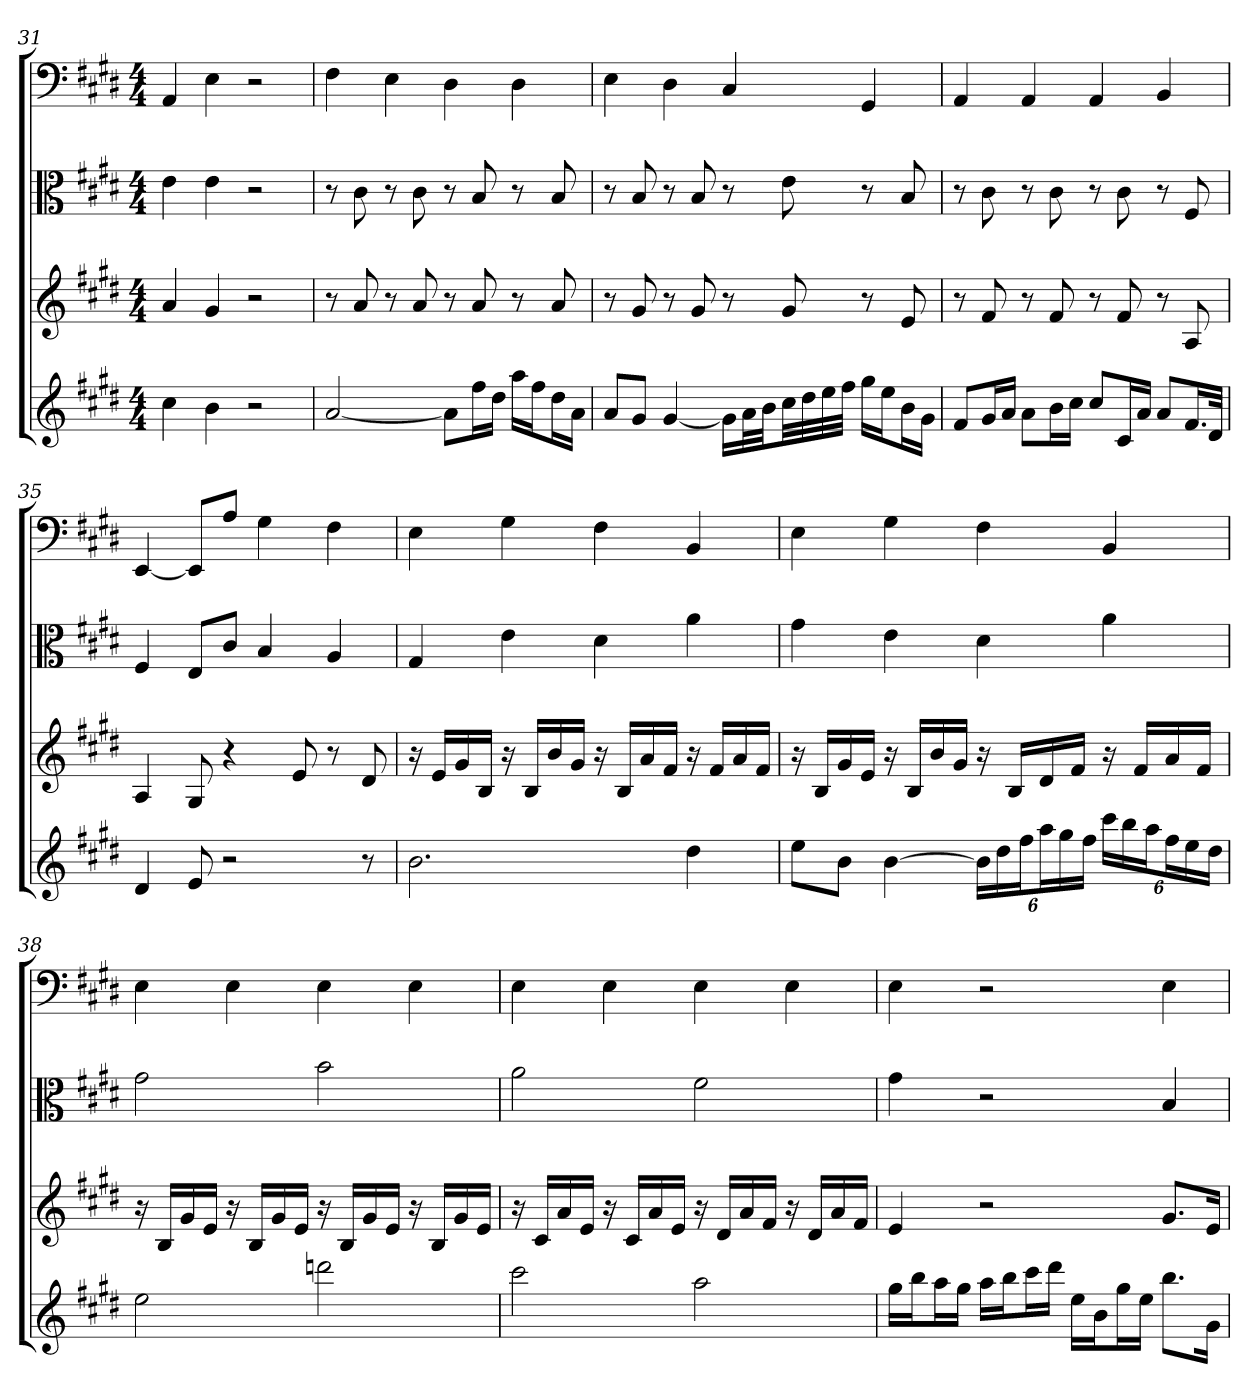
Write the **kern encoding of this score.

**kern	**kern	**kern	**kern
*part4	*part3	*part2	*part1
*staff4	*staff3	*staff2	*staff1
*	*	*clefC3	*clefF4
*k[f#c#g#d#]	*k[f#c#g#d#]	*k[f#c#g#d#]	*k[f#c#g#d#]
*E:	*E:	*E:	*E:
*M4/4	*M4/4	*M4/4	*M4/4
=31	=31	=31	=31
4cc#	4a	4e	4AA
4b	4g#	4e	4E
2r	2r	2r	2r
=32	=32	=32	=32
[2a	8r	8r	4F#
.	8a	8c#	.
.	8r	8r	4E
.	8a	8c#	.
8aL]	8r	8r	4D#
16ff#L	8a	8B	.
16dd#JJ	.	.	.
16aaLL	8r	8r	4D#
16ff#J	.	.	.
16dd#L	8a	8B	.
16aJJ	.	.	.
=33	=33	=33	=33
8aL	8r	8r	4E
8g#J	8g#	8B	.
[4g#	8r	8r	4D#
.	8g#	8B	.
16g#LL]	8r	8r	4C#
32aL	.	.	.
32bJJ	.	.	.
32cc#LL	8g#	8e	.
32dd#	.	.	.
32ee	.	.	.
32ff#JJJ	.	.	.
16gg#LL	8r	8r	4GG#
16eeJ	.	.	.
16bL	8e	8B	.
16g#JJ	.	.	.
=34	=34	=34	=34
8f#L	8r	8r	4AA
16g#L	8f#	8c#	.
16aJJ	.	.	.
8aL	8r	8r	4AA
16bL	8f#	8c#	.
16cc#JJ	.	.	.
8cc#L	8r	8r	4AA
16c#L	8f#	8c#	.
16aJJ	.	.	.
8aL	8r	8r	4BB
16.f#L	8A	8F#	.
32d#JJk	.	.	.
=35	=35	=35	=35
4d#	4A	4F#	[4EE
8e	8G#	8E/L	8EE/L]
2r	4r	8c#/J	8A/J
.	.	4B	4G#
.	8e	.	.
.	8r	4A	4F#
8r	8d#	.	.
=36	=36	=36	=36
2.b	16r	4G#	4E
.	16eLL	.	.
.	16g#	.	.
.	16BJJ	.	.
.	16r	4e	4G#
.	16BLL	.	.
.	16b	.	.
.	16g#JJ	.	.
.	16r	4d#	4F#
.	16BLL	.	.
.	16a	.	.
.	16f#JJ	.	.
4dd#	16r	4a	4BB
.	16f#LL	.	.
.	16a	.	.
.	16f#JJ	.	.
=37	=37	=37	=37
8eeL	16r	4g#	4E
.	16BLL	.	.
8bJ	16g#	.	.
.	16eJJ	.	.
[4b	16r	4e	4G#
.	16BLL	.	.
.	16b	.	.
.	16g#JJ	.	.
24bLL]	16r	4d#	4F#
24dd#	.	.	.
.	16BLL	.	.
24ff#J	.	.	.
24aaL	16d#	.	.
24gg#	.	.	.
.	16f#JJ	.	.
24ff#JJ	.	.	.
24ccc#LL	16r	4a	4BB
24bb	.	.	.
.	16f#LL	.	.
24aaJ	.	.	.
24ff#L	16a	.	.
24ee	.	.	.
.	16f#JJ	.	.
24dd#JJ	.	.	.
=38	=38	=38	=38
2ee	16r	2g#	4E
.	16BLL	.	.
.	16g#	.	.
.	16eJJ	.	.
.	16r	.	4E
.	16BLL	.	.
.	16g#	.	.
.	16eJJ	.	.
2dddn	16r	2b	4E
.	16BLL	.	.
.	16g#	.	.
.	16eJJ	.	.
.	16r	.	4E
.	16BLL	.	.
.	16g#	.	.
.	16eJJ	.	.
=39	=39	=39	=39
2ccc#	16r	2a	4E
.	16c#LL	.	.
.	16a	.	.
.	16eJJ	.	.
.	16r	.	4E
.	16c#LL	.	.
.	16a	.	.
.	16eJJ	.	.
2aa	16r	2f#	4E
.	16d#LL	.	.
.	16a	.	.
.	16f#JJ	.	.
.	16r	.	4E
.	16d#LL	.	.
.	16a	.	.
.	16f#JJ	.	.
=40	=40	=40	=40
16gg#LL	4e	4g#	4E
16bbJ	.	.	.
16aaL	.	.	.
16gg#JJ	.	.	.
16aaLL	2r	2r	2r
16bbJ	.	.	.
16ccc#L	.	.	.
16ddd#JJ	.	.	.
16eeLL	.	.	.
16bJ	.	.	.
16gg#L	.	.	.
16eeJJ	.	.	.
8.bbL	8.g#L	4B	4E
16g#Jk	16eJk	.	.
=	=	=	=
*-	*-	*-	*-
